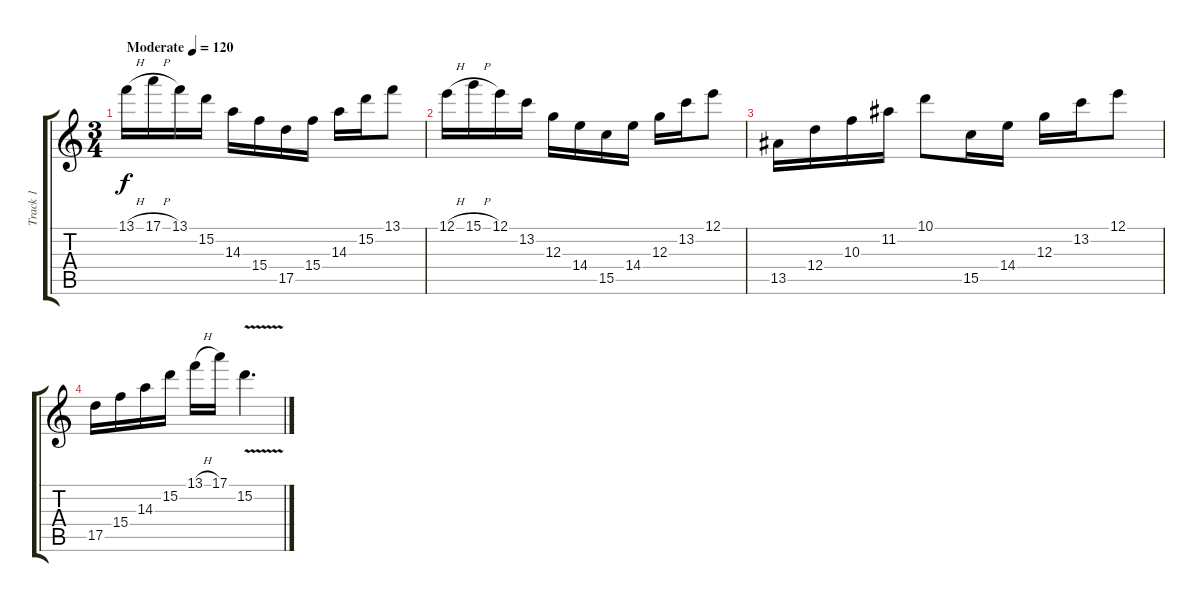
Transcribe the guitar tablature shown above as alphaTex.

\track ("Track 1" "Track 1") {instrument acousticguitarsteel}
\staff {score tabs}
\tuning (E4 B3 G3 D3 A2 E2) {hide}
\ts (3 4)
\tempo (120 "Moderate")
\clef g2
\ks c
13.1{h}.16{dy f instrument acousticguitarsteel} 17.1{h}.16 13.1.16 15.2.16 14.3.16 15.4.16 17.5.16 15.4.16 14.3.16 15.2.16 13.1.8 |
12.1{h}.16 15.1{h}.16 12.1.16 13.2.16 12.3.16 14.4.16 15.5.16 14.4.16 12.3.16 13.2.16 12.1.8 |
13.5.16 12.4.16 10.3.16 11.2.16 10.1.8 15.5.16 14.4.16 12.3.16 13.2.16 12.1.8 |
17.5.16 15.4.16 14.3.16 15.2.16 13.1{h}.16 17.1.16 15.2{v}.4{d}
